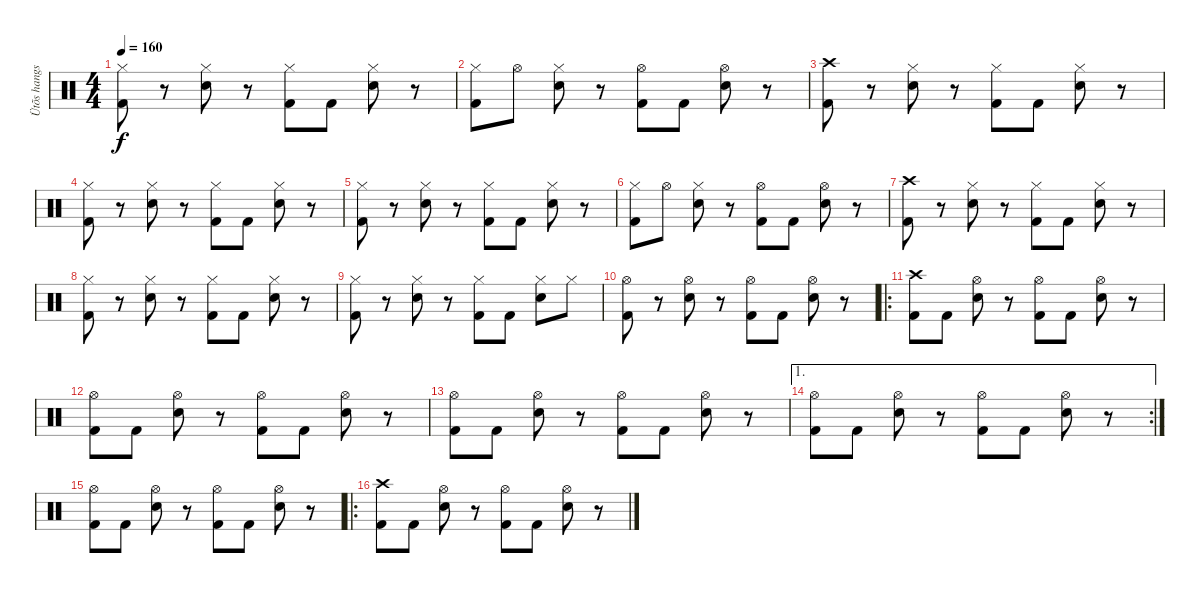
\track ("Ütõs hangszer" "Ütõs hangs") {instrument percussion}
\staff {score}
\articulation defaults
\ts (4 4)
\tempo 160
\clef neutral
\ks c
("Hi-Hat (closed)" "Kick (hit) 2").8{dy f} r.8 ("Hi-Hat (closed)" "Electric Snare (hit)").8 r.8 ("Hi-Hat (closed)" "Kick (hit) 2").8 "Kick (hit) 2".8 ("Hi-Hat (closed)" "Electric Snare (hit)").8 r.8 |
("Hi-Hat (closed)" "Kick (hit) 2").8 "Hi-Hat (open)".8 ("Hi-Hat (closed)" "Electric Snare (hit)").8 r.8 ("Hi-Hat (open)" "Kick (hit) 2").8 "Kick (hit) 2".8 ("Hi-Hat (open)" "Electric Snare (hit)").8 r.8 |
("Crash high (hit)" "Kick (hit) 2").8 r.8 ("Hi-Hat (closed)" "Electric Snare (hit)").8 r.8 ("Hi-Hat (closed)" "Kick (hit) 2").8 "Kick (hit) 2".8 ("Hi-Hat (closed)" "Electric Snare (hit)").8 r.8 |
("Hi-Hat (closed)" "Kick (hit) 2").8 r.8 ("Hi-Hat (closed)" "Electric Snare (hit)").8 r.8 ("Hi-Hat (closed)" "Kick (hit) 2").8 "Kick (hit) 2".8 ("Hi-Hat (closed)" "Electric Snare (hit)").8 r.8 |
("Hi-Hat (closed)" "Kick (hit) 2").8 r.8 ("Hi-Hat (closed)" "Electric Snare (hit)").8 r.8 ("Hi-Hat (closed)" "Kick (hit) 2").8 "Kick (hit) 2".8 ("Hi-Hat (closed)" "Electric Snare (hit)").8 r.8 |
("Hi-Hat (closed)" "Kick (hit) 2").8 "Hi-Hat (open)".8 ("Hi-Hat (closed)" "Electric Snare (hit)").8 r.8 ("Hi-Hat (open)" "Kick (hit) 2").8 "Kick (hit) 2".8 ("Hi-Hat (open)" "Electric Snare (hit)").8 r.8 |
("Crash high (hit)" "Kick (hit) 2").8 r.8 ("Hi-Hat (closed)" "Electric Snare (hit)").8 r.8 ("Hi-Hat (closed)" "Kick (hit) 2").8 "Kick (hit) 2".8 ("Hi-Hat (closed)" "Electric Snare (hit)").8 r.8 |
("Hi-Hat (closed)" "Kick (hit) 2").8 r.8 ("Hi-Hat (closed)" "Electric Snare (hit)").8 r.8 ("Hi-Hat (closed)" "Kick (hit) 2").8 "Kick (hit) 2".8 ("Hi-Hat (closed)" "Electric Snare (hit)").8 r.8 |
("Hi-Hat (closed)" "Kick (hit) 2").8 r.8 ("Hi-Hat (closed)" "Electric Snare (hit)").8 r.8 ("Hi-Hat (closed)" "Kick (hit) 2").8 "Kick (hit) 2".8 ("Hi-Hat (closed)" "Electric Snare (hit)").8 "Hi-Hat (closed)".8 |
("Hi-Hat (open)" "Kick (hit) 2").8 r.8 ("Hi-Hat (open)" "Electric Snare (hit)").8 r.8 ("Hi-Hat (open)" "Kick (hit) 2").8 "Kick (hit) 2".8 ("Hi-Hat (open)" "Electric Snare (hit)").8 r.8 |
\ro
("Crash high (hit)" "Kick (hit) 2").8 "Kick (hit) 2".8 ("Hi-Hat (open)" "Electric Snare (hit)").8 r.8 ("Hi-Hat (open)" "Kick (hit) 2").8 "Kick (hit) 2".8 ("Hi-Hat (open)" "Electric Snare (hit)").8 r.8 |
("Hi-Hat (open)" "Kick (hit) 2").8 "Kick (hit) 2".8 ("Hi-Hat (open)" "Electric Snare (hit)").8 r.8 ("Hi-Hat (open)" "Kick (hit) 2").8 "Kick (hit) 2".8 ("Hi-Hat (open)" "Electric Snare (hit)").8 r.8 |
("Hi-Hat (open)" "Kick (hit) 2").8 "Kick (hit) 2".8 ("Hi-Hat (open)" "Electric Snare (hit)").8 r.8 ("Hi-Hat (open)" "Kick (hit) 2").8 "Kick (hit) 2".8 ("Hi-Hat (open)" "Electric Snare (hit)").8 r.8 |
\ae 1
\rc 2
("Hi-Hat (open)" "Kick (hit) 2").8 "Kick (hit) 2".8 ("Hi-Hat (open)" "Electric Snare (hit)").8 r.8 ("Hi-Hat (open)" "Kick (hit) 2").8 "Kick (hit) 2".8 ("Hi-Hat (open)" "Electric Snare (hit)").8 r.8 |
("Hi-Hat (open)" "Kick (hit) 2").8 "Kick (hit) 2".8 ("Hi-Hat (open)" "Electric Snare (hit)").8 r.8 ("Hi-Hat (open)" "Kick (hit) 2").8 "Kick (hit) 2".8 ("Hi-Hat (open)" "Electric Snare (hit)").8 r.8 |
\ro
("Crash high (hit)" "Kick (hit) 2").8 "Kick (hit) 2".8 ("Hi-Hat (open)" "Electric Snare (hit)").8 r.8 ("Hi-Hat (open)" "Kick (hit) 2").8 "Kick (hit) 2".8 ("Hi-Hat (open)" "Electric Snare (hit)").8 r.8
